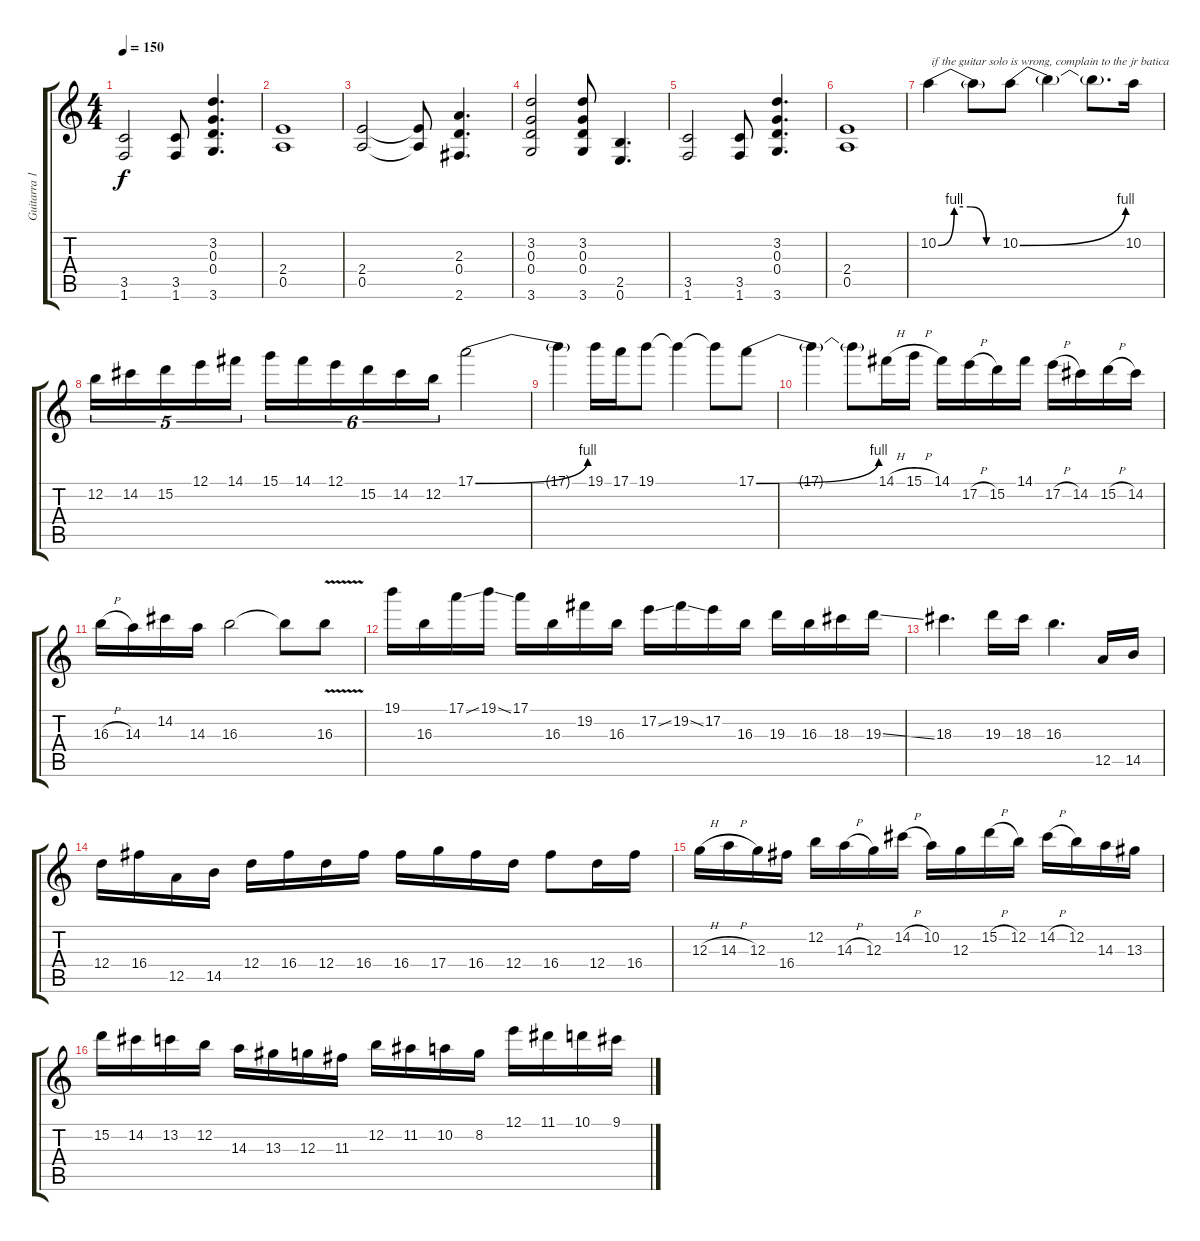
\track ("Guitarra 1 (Kiko Loureiro)" "Guitarra 1") {instrument distortionguitar}
\staff {score tabs}
\tuning (E4 B3 G3 D3 A2 E2) {hide}
\ts (4 4)
\tempo 150
\clef g2
\ks c
(3.5 1.6).2{dy f} (3.5 1.6).8 (3.2 0.3 0.4 3.6).4{d} |
(2.4 0.5).1 |
(2.4 0.5).2 (2.4{t} 0.5{t}).8 (2.3 0.4 2.6).4{d} |
(3.2 0.3 0.4 3.6).2 (3.2 0.3 0.4 3.6).8 (2.5 0.6).4{d} |
(3.5 1.6).2 (3.5 1.6).8 (3.2 0.3 0.4 3.6).4{d} |
(2.4 0.5).1 |
10.2{be (custom 0 0 15 4 30 4 45 0 60 0)}.4{txt " if the guitar solo is wrong, complain to the jr batica"} 10.2{t}.8 10.2{be (bend 0 0 60 4)}.8 10.2{t}.4 10.2{t}.8{d} 10.2.16 |
12.2.16{tu (5 4)} 14.2.16{tu (5 4)} 15.2.16{tu (5 4)} 12.1.16{tu (5 4)} 14.1.16{tu (5 4)} 15.1.16{tu (6 4)} 14.1.16{tu (6 4)} 12.1.16{tu (6 4)} 15.2.16{tu (6 4)} 14.2.16{tu (6 4)} 12.2.16{tu (6 4)} 17.1{be (bend 0 0 60 4)}.2 |
17.1{t}.4 19.1.16 17.1.16 19.1.8 19.1{t}.4 19.1{t}.8 17.1{be (bend 0 0 60 4)}.8 |
17.1{t}.4 17.1{t}.8 14.1{h}.16 15.1{h}.16 14.1.16 17.2{h}.16 15.2.16 14.1.16 17.2{h}.16 14.2.16 15.2{h}.16 14.2.16 |
16.3{h}.16 14.3.16 14.2.16 14.3.16 16.3.2 16.3{t}.8 16.3{v}.8 |
19.1.16 16.3.16 17.1{ss}.16 19.1{ss}.16 17.1.16 16.3.16 19.2.16 16.3.16 17.2{ss}.16 19.2{ss}.16 17.2.16 16.3.16 19.3.16 16.3.16 18.3.16 19.3{ss}.16 |
18.3.4{d} 19.3.16 18.3.16 16.3.4{d} 12.5.16 14.5.16 |
12.4.16 16.4.16 12.5.16 14.5.16 12.4.16 16.4.16 12.4.16 16.4.16 16.4.16 17.4.16 16.4.16 12.4.16 16.4.8 12.4.16 16.4.16 |
12.3{h}.16 14.3{h}.16 12.3.16 16.4.16 12.2.16 14.3{h}.16 12.3.16 14.2{h}.16 10.2.16 12.3.16 15.2{h}.16 12.2.16 14.2{h}.16 12.2.16 14.3.16 13.3.16 |
15.2.16 14.2.16 13.2.16 12.2.16 14.3.16 13.3.16 12.3.16 11.3.16 12.2.16 11.2.16 10.2.16 8.2.16 12.1.16 11.1.16 10.1.16 9.1.16
